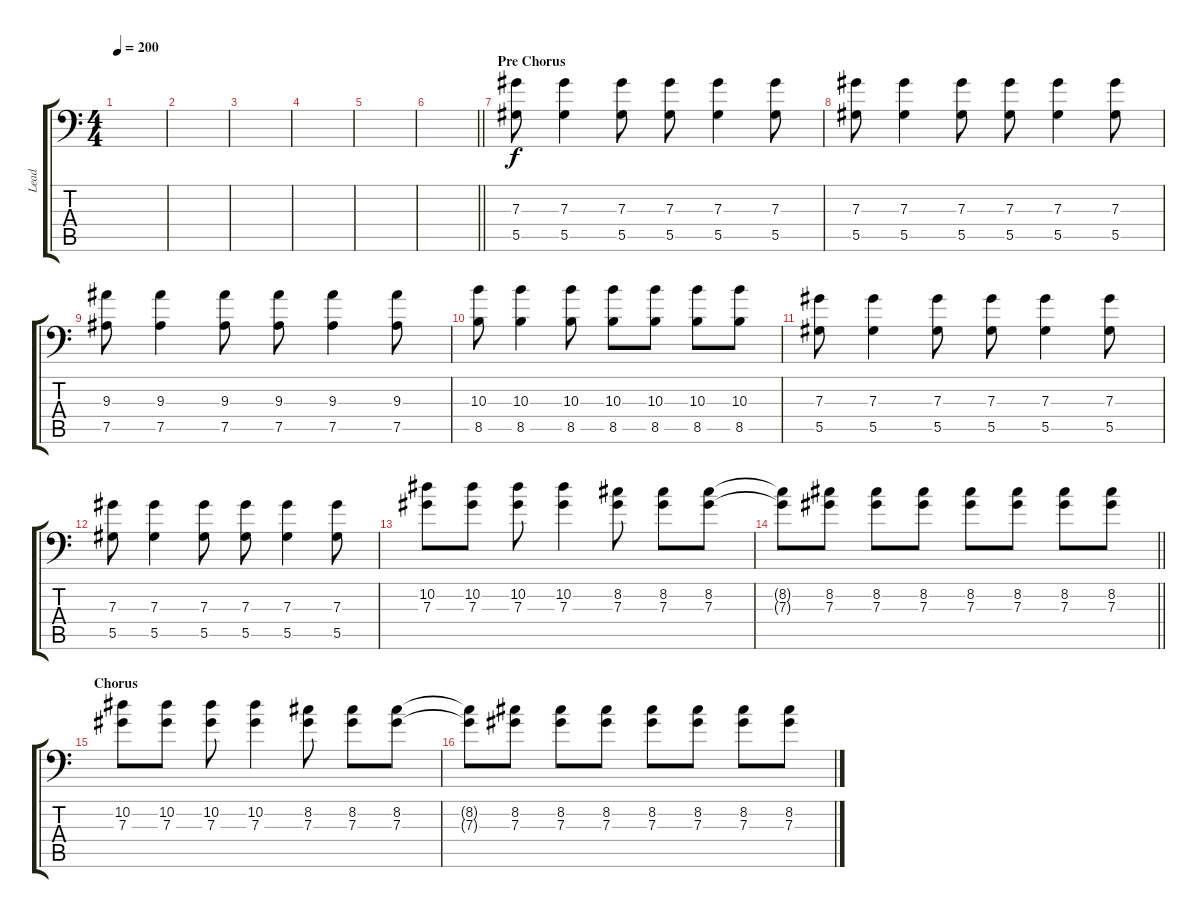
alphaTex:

\track ("Lead" "Lead") {instrument distortionguitar}
\staff {score tabs}
\tuning (Bb3 F3 Db3 Ab2 Eb2 Ab1) {hide}
\ts (4 4)
\tempo 200
\clef f4
\ks c
|
|
|
|
|
\barLineRight lightlight
|
\section ("" "Pre Chorus")
(7.3 5.5).8 (7.3 5.5).4 (7.3 5.5).8 (7.3 5.5).8 (7.3 5.5).4 (7.3 5.5).8 |
(7.3 5.5).8 (7.3 5.5).4 (7.3 5.5).8 (7.3 5.5).8 (7.3 5.5).4 (7.3 5.5).8 |
(9.3 7.5).8 (9.3 7.5).4 (9.3 7.5).8 (9.3 7.5).8 (9.3 7.5).4 (9.3 7.5).8 |
(10.3 8.5).8 (10.3 8.5).4 (10.3 8.5).8 (10.3 8.5).8 (10.3 8.5).8 (10.3 8.5).8 (10.3 8.5).8 |
(7.3 5.5).8 (7.3 5.5).4 (7.3 5.5).8 (7.3 5.5).8 (7.3 5.5).4 (7.3 5.5).8 |
(7.3 5.5).8 (7.3 5.5).4 (7.3 5.5).8 (7.3 5.5).8 (7.3 5.5).4 (7.3 5.5).8 |
(10.2 7.3).8 (10.2 7.3).8 (10.2 7.3).8 (10.2 7.3).4 (8.2 7.3).8 (8.2 7.3).8 (8.2 7.3).8 |
\barLineRight lightlight
(8.2{t} 7.3{t}).8 (8.2 7.3).8 (8.2 7.3).8 (8.2 7.3).8 (8.2 7.3).8 (8.2 7.3).8 (8.2 7.3).8 (8.2 7.3).8 |
\section ("" "Chorus")
(10.2 7.3).8 (10.2 7.3).8 (10.2 7.3).8 (10.2 7.3).4 (8.2 7.3).8 (8.2 7.3).8 (8.2 7.3).8 |
(8.2{t} 7.3{t}).8 (8.2 7.3).8 (8.2 7.3).8 (8.2 7.3).8 (8.2 7.3).8 (8.2 7.3).8 (8.2 7.3).8 (8.2 7.3).8
